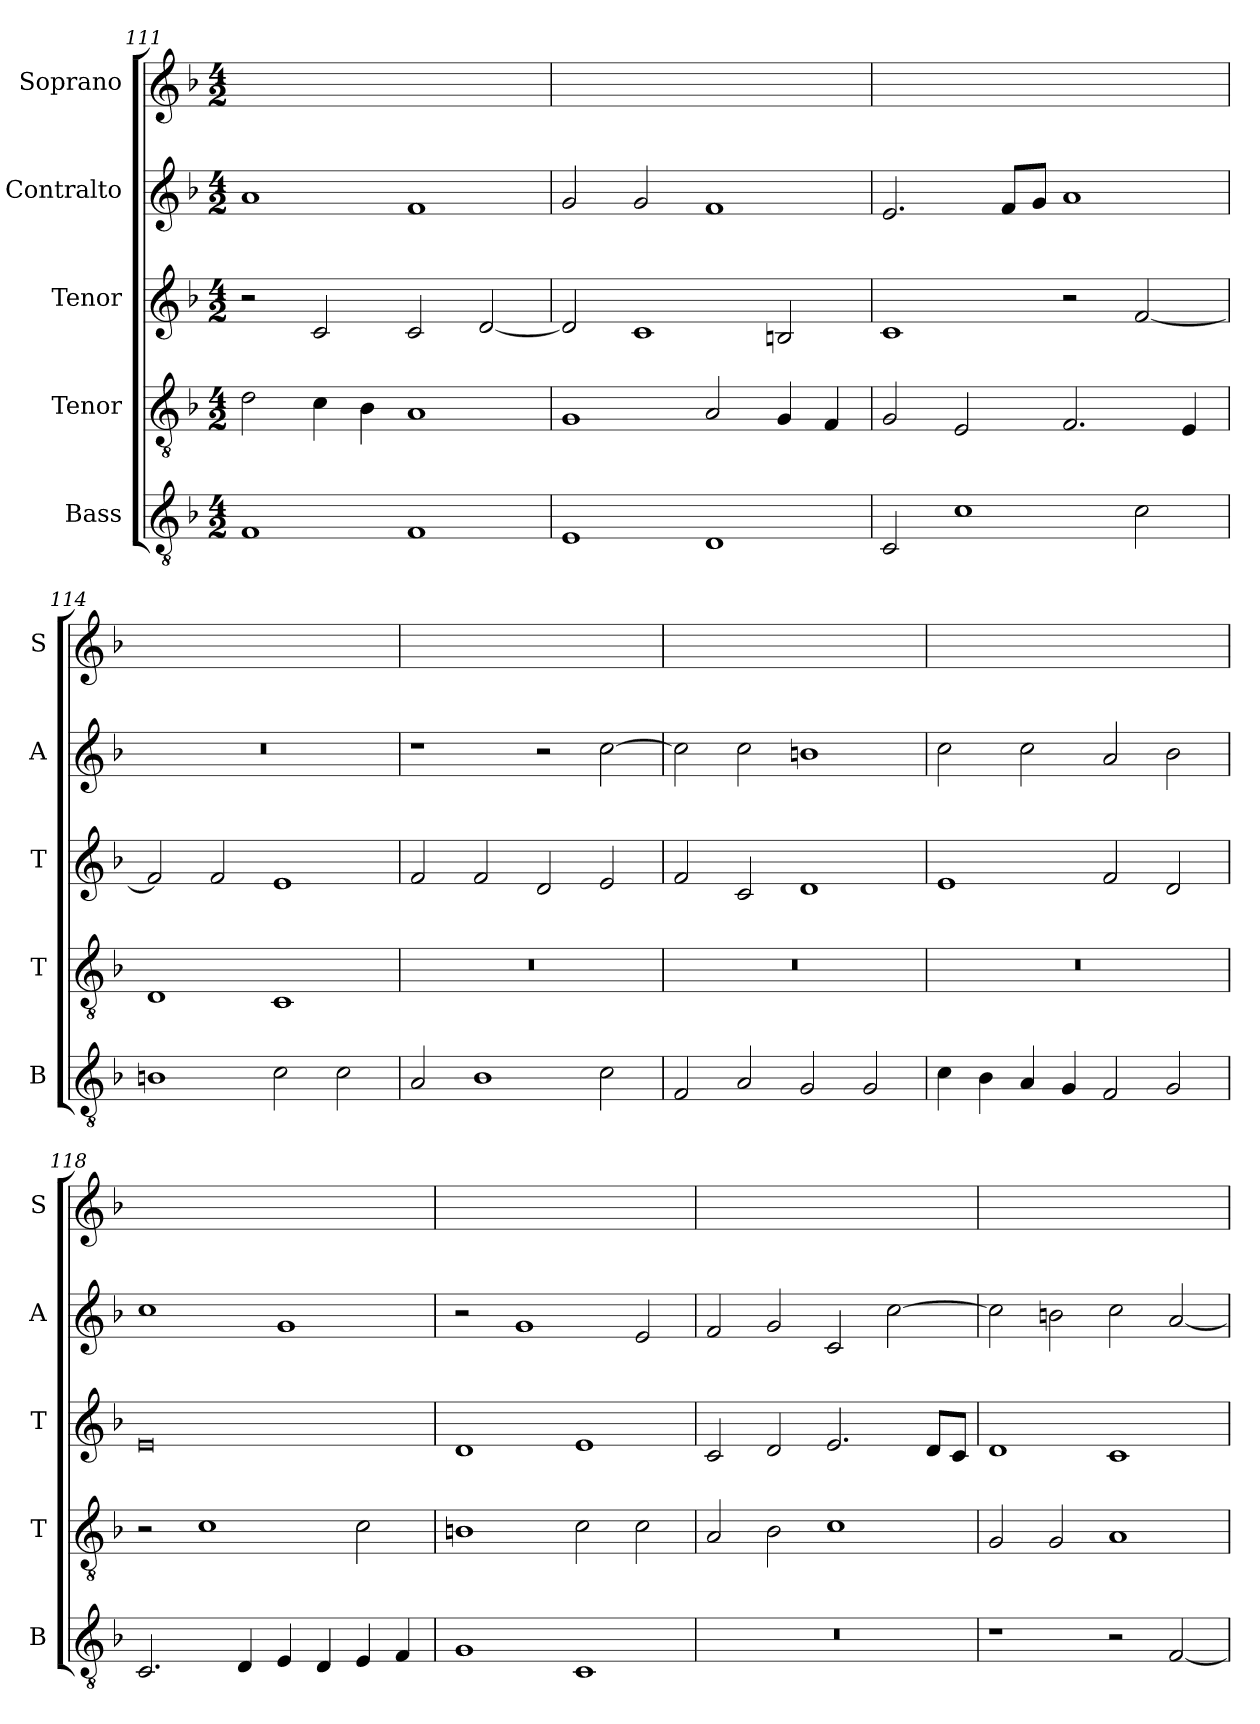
**kern	**kern	**kern	**kern	**kern
*part5	*part4	*part3	*part2	*part1
*staff5	*staff4	*staff3	*staff2	*staff1
*I"Bass	*I"Tenor	*I"Tenor	*I"Contralto	*I"Soprano
*I'B	*I'T	*I'T	*I'A	*I'S
*clefGv2	*clefGv2	*clefG2	*clefG2	*clefG2
*k[b-]	*k[b-]	*k[b-]	*k[b-]	*k[b-]
*F:ion	*F:ion	*F:ion	*F:ion	*F:ion
*M4/2	*M4/2	*M4/2	*M4/2	*M4/2
=111	=111	=111	=111	=111
1F	2d	2r	1a	0ryy
.	4c	2c	.	.
.	4B-	.	.	.
1F	1A	2c	1f	.
.	.	[2d	.	.
=112	=112	=112	=112	=112
1E	1G	2d]	2g	0ryy
.	.	1c	2g	.
1D	2A	.	1f	.
.	4G	2Bn	.	.
.	4F	.	.	.
=113	=113	=113	=113	=113
2C	2G	1c	2.e	0ryy
1c	2E	.	.	.
.	.	.	8f/L	.
.	.	.	8g/J	.
.	2.F	2r	1a	.
2c	.	[2f	.	.
.	4E	.	.	.
=114	=114	=114	=114	=114
1Bn	1D	2f]	0r	0ryy
.	.	2f	.	.
2c	1C	1e	.	.
2c	.	.	.	.
=115	=115	=115	=115	=115
2A	0r	2f	1r	0ryy
1B-	.	2f	.	.
.	.	2d	2r	.
2c	.	2e	[2cc	.
=116	=116	=116	=116	=116
2F	0r	2f	2cc]	0ryy
2A	.	2c	2cc	.
2G	.	1d	1bn	.
2G	.	.	.	.
=117	=117	=117	=117	=117
4c	0r	1e	2cc	0ryy
4B-	.	.	.	.
4A	.	.	2cc	.
4G	.	.	.	.
2F	.	2f	2a	.
2G	.	2d	2b-	.
=118	=118	=118	=118	=118
2.C	2r	0e	1cc	0ryy
.	1c	.	.	.
4D	.	.	.	.
4E	.	.	1g	.
4D	.	.	.	.
4E	2c	.	.	.
4F	.	.	.	.
=119	=119	=119	=119	=119
1G	1Bn	1d	2r	0ryy
.	.	.	1g	.
1C	2c	1e	.	.
.	2c	.	2e	.
=120	=120	=120	=120	=120
0r	2A	2c	2f	0ryy
.	2B-	2d	2g	.
.	1c	2.e	2c	.
.	.	.	[2cc	.
.	.	8d/L	.	.
.	.	8c/J	.	.
=121	=121	=121	=121	=121
1r	2G	1d	2cc]	0ryy
.	2G	.	2bn	.
2r	1A	1c	2cc	.
[2F	.	.	[2a	.
=	=	=	=	=
*-	*-	*-	*-	*-
